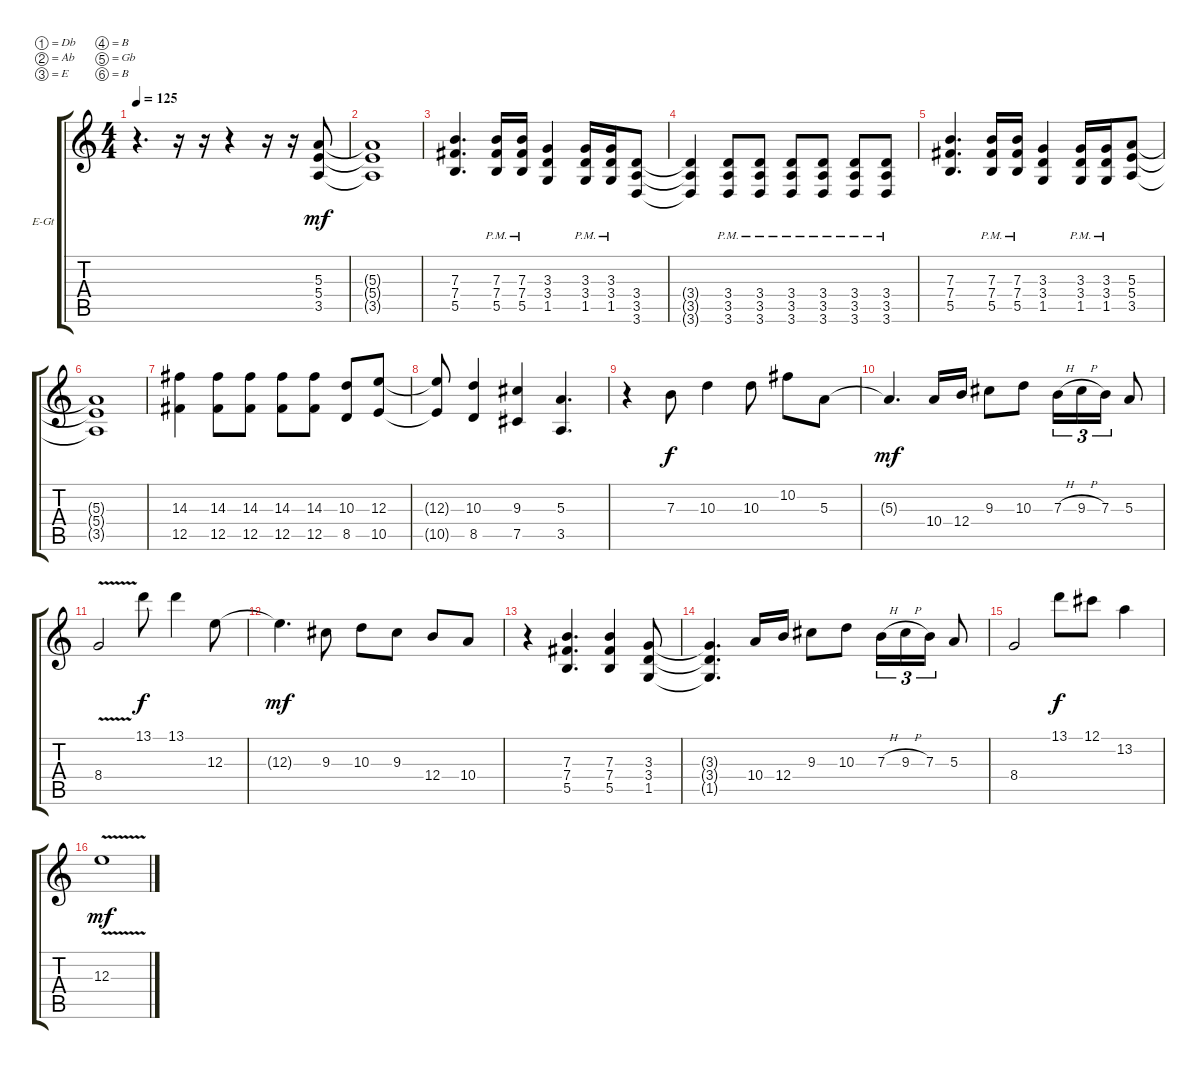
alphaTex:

\defaultSystemsLayout 4
\bracketExtendMode groupsimilarinstruments
\firstSystemTrackNameOrientation horizontal
\otherSystemsTrackNameOrientation horizontal
\track ("Lead" "E-Gt") {instrument distortionguitar}
\staff {score tabs}
\tuning (Db4 Ab3 E3 B2 Gb2 B1)
\ts (4 4)
\tempo 125
\clef g2
\ks c
r.4{d dy f} r.16 r.16 r.4 r.16 r.16 (5.3 5.4 3.5).8{dy mf} |
(5.3{t} 5.4{t} 3.5{t}).1 |
(5.5 7.4 7.3).4{d} (7.3{pm} 7.4{pm} 5.5{pm}).16 (7.3{pm} 7.4{pm} 5.5{pm}).16 (3.3 3.4 1.5).4 (3.3{pm} 3.4{pm} 1.5{pm}).16 (3.3{pm} 3.4{pm} 1.5{pm}).16 (3.6 3.5 3.4).8 |
(3.4{t} 3.5{t} 3.6{t}).4 (3.4{pm} 3.5{pm} 3.6{pm}).8 (3.4{pm} 3.5{pm} 3.6{pm}).8 (3.6{pm} 3.5{pm} 3.4{pm}).8 (3.4{pm} 3.5{pm} 3.6{pm}).8 (3.4{pm} 3.5{pm} 3.6{pm}).8 (3.4{pm} 3.5{pm} 3.6{pm}).8 |
(5.5 7.4 7.3).4{d} (7.3{pm} 7.4{pm} 5.5{pm}).16 (7.3{pm} 7.4{pm} 5.5{pm}).16 (3.3 3.4 1.5).4 (3.3{pm} 3.4{pm} 1.5{pm}).16 (3.3{pm} 3.4{pm} 1.5{pm}).16 (5.3 5.4 3.5).8 |
(5.3{t} 5.4{t} 3.5{t}).1 |
(14.3 12.5).4 (14.3 12.5).8 (14.3 12.5).8 (14.3 12.5).8 (14.3 12.5).8 (10.3 8.5).8 (12.3 10.5).8 |
(10.5{t} 12.3{t}).8 (8.5 10.3).4 (7.5 9.3).4 (5.3 3.5).4{d} |
r.4 7.3.8{dy f} 10.3.4 10.3.8 10.2.8 5.3.8 |
5.3{t}.4{d dy mf} 10.4.16 12.4.16 9.3.8 10.3.8 7.3{h}.16{tu (3 2)} 9.3{h}.16{tu (3 2)} 7.3.16{tu (3 2)} 5.3.8 |
8.4{v}.2 13.1.8{dy f} 13.1.4 12.3.8 |
12.3{t}.4{d dy mf} 9.3.8 10.3.8 9.3.8 12.4.8 10.4.8 |
r.4 (5.5 7.4 7.3).4{d} (7.3 7.4 5.5).4 (3.3 3.4 1.5).8 |
(3.3{t} 3.4{t} 1.5{t}).4{d} 10.4.16 12.4.16 9.3.8 10.3.8 7.3{h}.16{tu (3 2)} 9.3{h}.16{tu (3 2)} 7.3.16{tu (3 2)} 5.3.8 |
8.4.2 13.1.8{dy f} 12.1.8 13.2.4 |
12.3{v}.1{dy mf}
